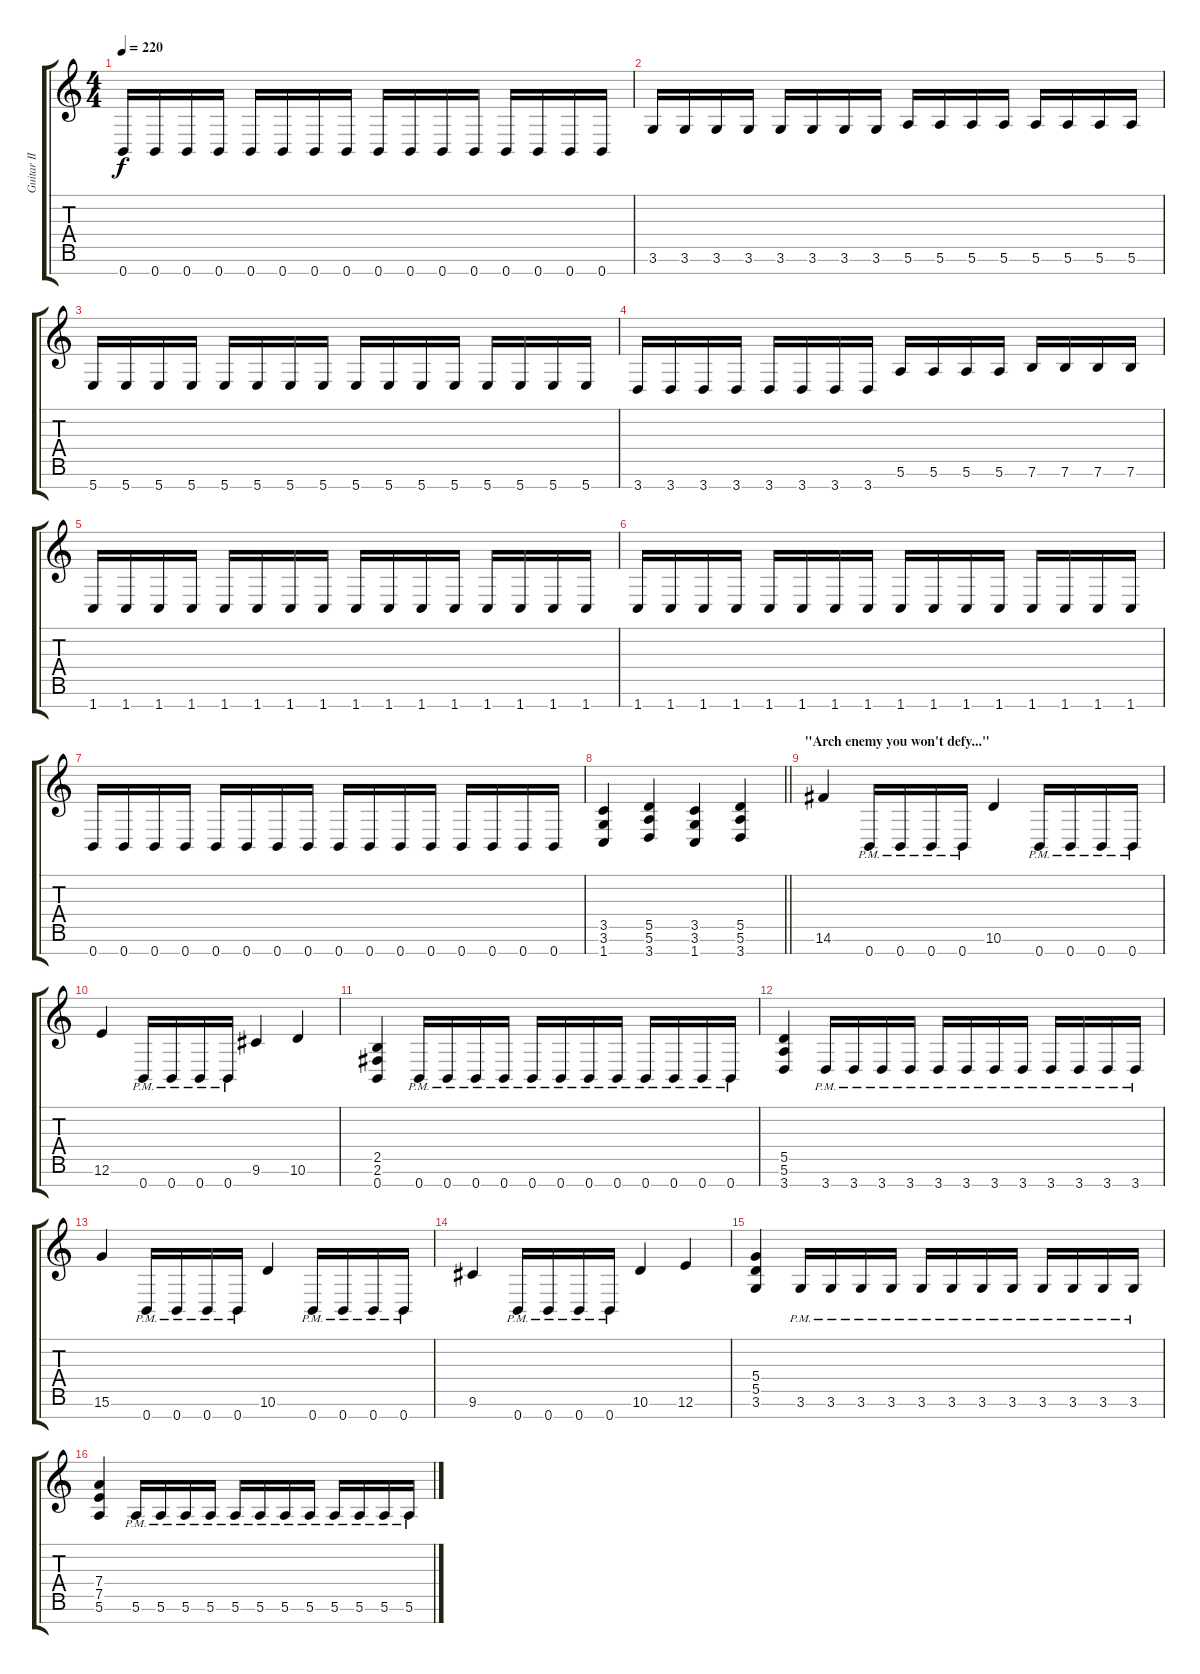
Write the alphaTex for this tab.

\track ("Guitar II" "Guitar II") {instrument distortionguitar}
\staff {score tabs}
\tuning (E4 B3 G3 D3 A2 E2 B1) {hide}
\ts (4 4)
\tempo 220
\clef g2
\ks c
0.7.16{dy f} 0.7.16 0.7.16 0.7.16 0.7.16 0.7.16 0.7.16 0.7.16 0.7.16 0.7.16 0.7.16 0.7.16 0.7.16 0.7.16 0.7.16 0.7.16 |
3.6.16 3.6.16 3.6.16 3.6.16 3.6.16 3.6.16 3.6.16 3.6.16 5.6.16 5.6.16 5.6.16 5.6.16 5.6.16 5.6.16 5.6.16 5.6.16 |
5.7.16 5.7.16 5.7.16 5.7.16 5.7.16 5.7.16 5.7.16 5.7.16 5.7.16 5.7.16 5.7.16 5.7.16 5.7.16 5.7.16 5.7.16 5.7.16 |
3.7.16 3.7.16 3.7.16 3.7.16 3.7.16 3.7.16 3.7.16 3.7.16 5.6.16 5.6.16 5.6.16 5.6.16 7.6.16 7.6.16 7.6.16 7.6.16 |
1.7.16 1.7.16 1.7.16 1.7.16 1.7.16 1.7.16 1.7.16 1.7.16 1.7.16 1.7.16 1.7.16 1.7.16 1.7.16 1.7.16 1.7.16 1.7.16 |
1.7.16 1.7.16 1.7.16 1.7.16 1.7.16 1.7.16 1.7.16 1.7.16 1.7.16 1.7.16 1.7.16 1.7.16 1.7.16 1.7.16 1.7.16 1.7.16 |
0.7.16 0.7.16 0.7.16 0.7.16 0.7.16 0.7.16 0.7.16 0.7.16 0.7.16 0.7.16 0.7.16 0.7.16 0.7.16 0.7.16 0.7.16 0.7.16 |
\barLineRight lightlight
(3.5 3.6 1.7).4 (5.5 5.6 3.7).4 (3.5 3.6 1.7).4 (5.5 5.6 3.7).4 |
\section ("" "\"Arch enemy you won't defy...\"")
14.6.4 0.7{pm}.16 0.7{pm}.16 0.7{pm}.16 0.7{pm}.16 10.6.4 0.7{pm}.16 0.7{pm}.16 0.7{pm}.16 0.7{pm}.16 |
12.6.4 0.7{pm}.16 0.7{pm}.16 0.7{pm}.16 0.7{pm}.16 9.6.4 10.6.4 |
(2.5 2.6 0.7).4 0.7{pm}.16 0.7{pm}.16 0.7{pm}.16 0.7{pm}.16 0.7{pm}.16 0.7{pm}.16 0.7{pm}.16 0.7{pm}.16 0.7{pm}.16 0.7{pm}.16 0.7{pm}.16 0.7{pm}.16 |
(5.5 5.6 3.7).4 3.7{pm}.16 3.7{pm}.16 3.7{pm}.16 3.7{pm}.16 3.7{pm}.16 3.7{pm}.16 3.7{pm}.16 3.7{pm}.16 3.7{pm}.16 3.7{pm}.16 3.7{pm}.16 3.7{pm}.16 |
15.6.4 0.7{pm}.16 0.7{pm}.16 0.7{pm}.16 0.7{pm}.16 10.6.4 0.7{pm}.16 0.7{pm}.16 0.7{pm}.16 0.7{pm}.16 |
9.6.4 0.7{pm}.16 0.7{pm}.16 0.7{pm}.16 0.7{pm}.16 10.6.4 12.6.4 |
(5.4 5.5 3.6).4 3.6{pm}.16 3.6{pm}.16 3.6{pm}.16 3.6{pm}.16 3.6{pm}.16 3.6{pm}.16 3.6{pm}.16 3.6{pm}.16 3.6{pm}.16 3.6{pm}.16 3.6{pm}.16 3.6{pm}.16 |
(7.4 7.5 5.6).4 5.6{pm}.16 5.6{pm}.16 5.6{pm}.16 5.6{pm}.16 5.6{pm}.16 5.6{pm}.16 5.6{pm}.16 5.6{pm}.16 5.6{pm}.16 5.6{pm}.16 5.6{pm}.16 5.6{pm}.16
